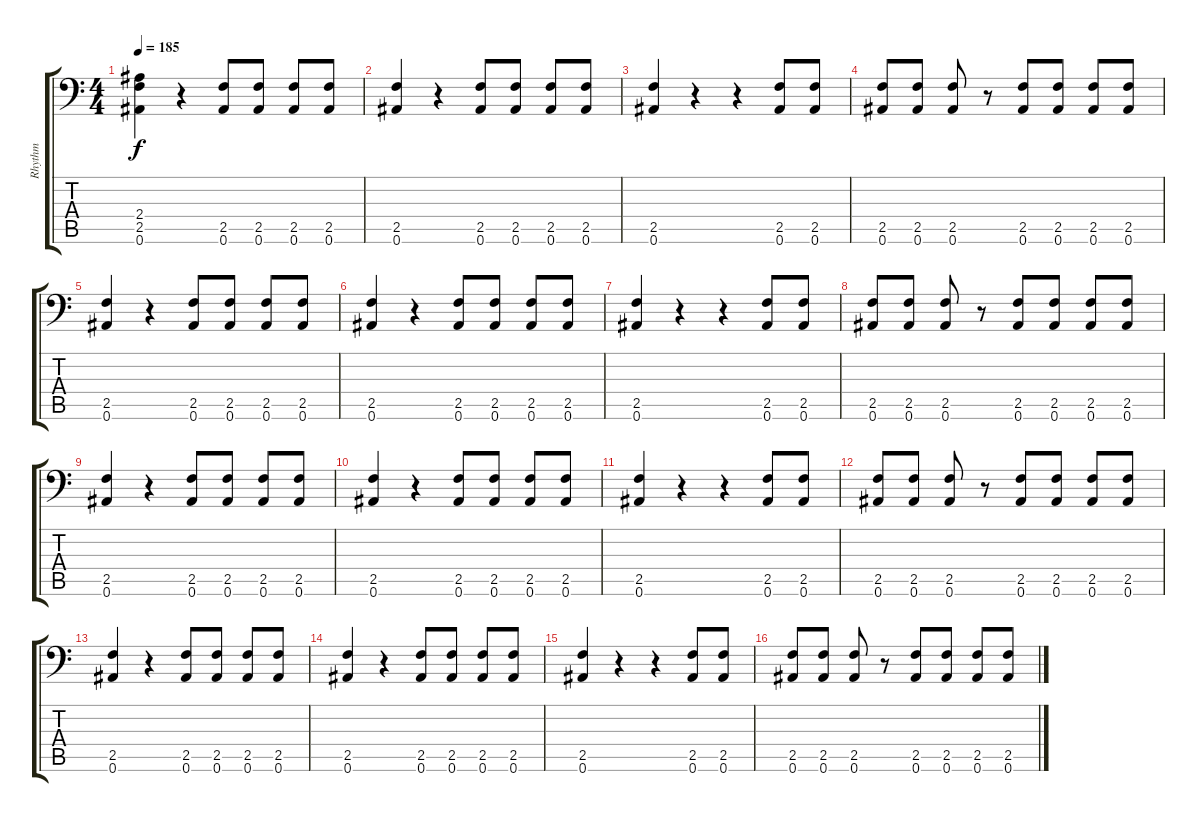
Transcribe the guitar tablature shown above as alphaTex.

\track ("Rhythm" "Rhythm") {instrument distortionguitar}
\staff {score tabs}
\tuning (Bb3 F3 Db3 Ab2 Eb2 Bb1) {hide}
\ts (4 4)
\tempo 185
\clef f4
\ks c
(2.4 2.5 0.6).4{dy f} r.4 (2.5 0.6).8 (2.5 0.6).8 (2.5 0.6).8 (2.5 0.6).8 |
(2.5 0.6).4 r.4 (2.5 0.6).8 (2.5 0.6).8 (2.5 0.6).8 (2.5 0.6).8 |
(2.5 0.6).4 r.4 r.4 (2.5 0.6).8 (2.5 0.6).8 |
(2.5 0.6).8 (2.5 0.6).8 (2.5 0.6).8 r.8 (2.5 0.6).8 (2.5 0.6).8 (2.5 0.6).8 (2.5 0.6).8 |
(2.5 0.6).4 r.4 (2.5 0.6).8 (2.5 0.6).8 (2.5 0.6).8 (2.5 0.6).8 |
(2.5 0.6).4 r.4 (2.5 0.6).8 (2.5 0.6).8 (2.5 0.6).8 (2.5 0.6).8 |
(2.5 0.6).4 r.4 r.4 (2.5 0.6).8 (2.5 0.6).8 |
(2.5 0.6).8 (2.5 0.6).8 (2.5 0.6).8 r.8 (2.5 0.6).8 (2.5 0.6).8 (2.5 0.6).8 (2.5 0.6).8 |
(2.5 0.6).4 r.4 (2.5 0.6).8 (2.5 0.6).8 (2.5 0.6).8 (2.5 0.6).8 |
(2.5 0.6).4 r.4 (2.5 0.6).8 (2.5 0.6).8 (2.5 0.6).8 (2.5 0.6).8 |
(2.5 0.6).4 r.4 r.4 (2.5 0.6).8 (2.5 0.6).8 |
(2.5 0.6).8 (2.5 0.6).8 (2.5 0.6).8 r.8 (2.5 0.6).8 (2.5 0.6).8 (2.5 0.6).8 (2.5 0.6).8 |
(2.5 0.6).4 r.4 (2.5 0.6).8 (2.5 0.6).8 (2.5 0.6).8 (2.5 0.6).8 |
(2.5 0.6).4 r.4 (2.5 0.6).8 (2.5 0.6).8 (2.5 0.6).8 (2.5 0.6).8 |
(2.5 0.6).4 r.4 r.4 (2.5 0.6).8 (2.5 0.6).8 |
(2.5 0.6).8 (2.5 0.6).8 (2.5 0.6).8 r.8 (2.5 0.6).8 (2.5 0.6).8 (2.5 0.6).8 (2.5 0.6).8
